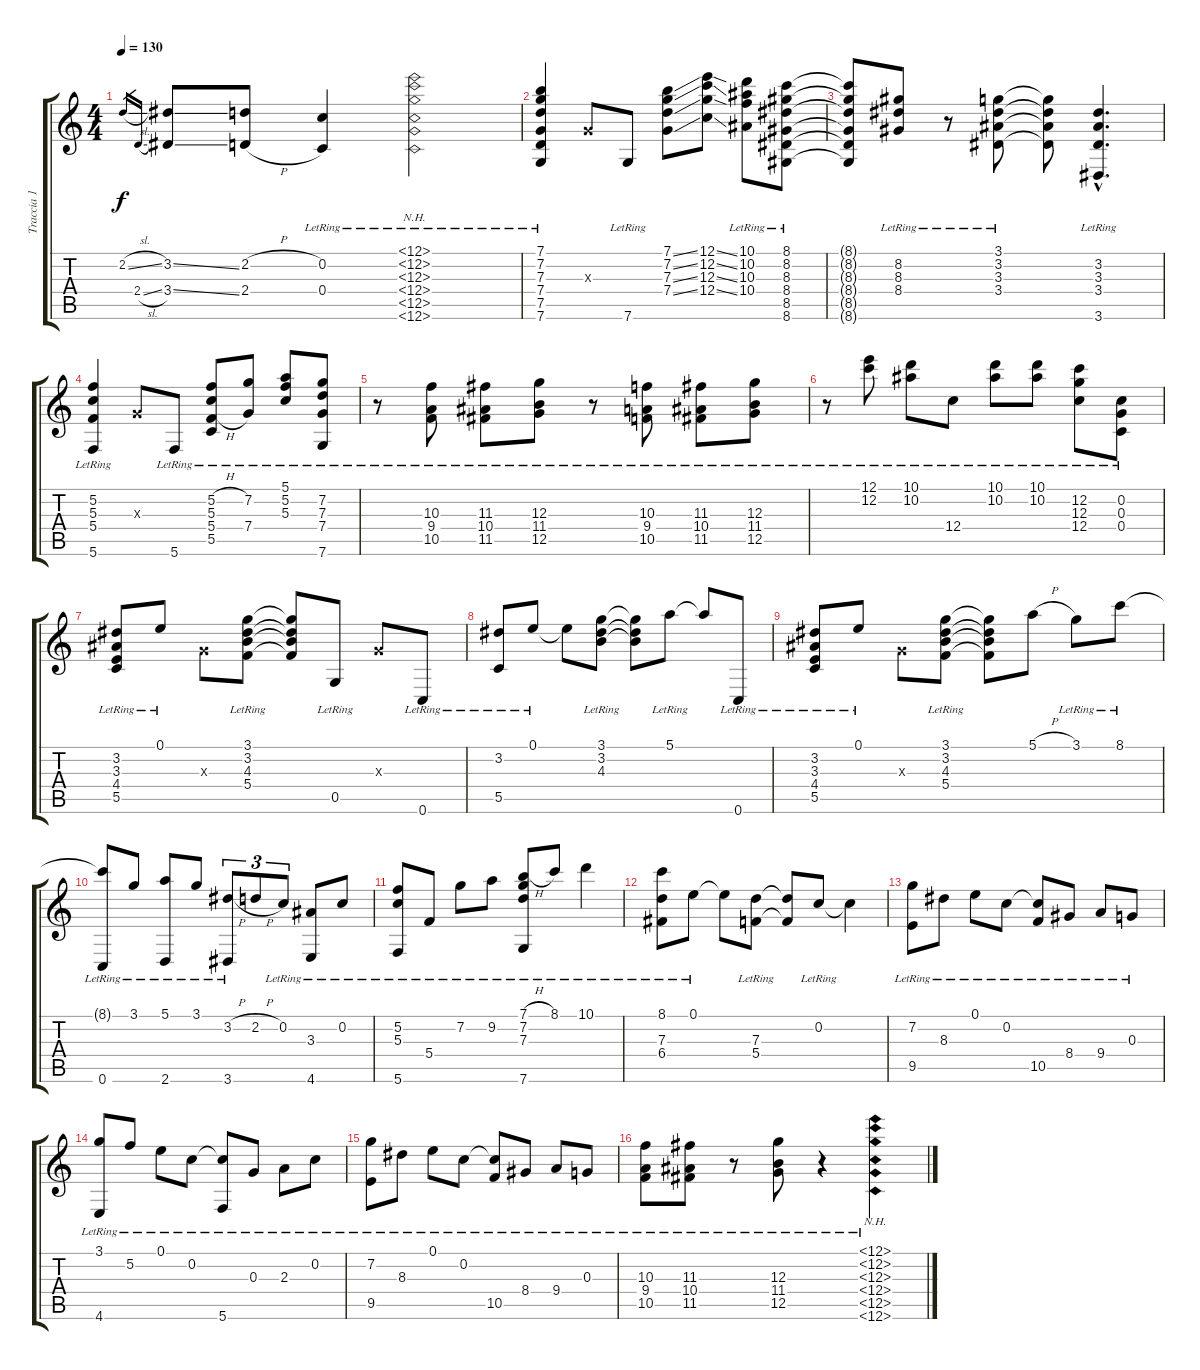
\track ("Traccia 1" "Traccia 1") {instrument acousticguitarnylon}
\staff {score tabs}
\tuning (E4 C4 G3 C3 G2 C2) {hide}
\ts (4 4)
\tempo 130
\clef g2
\ks c
2.2{sl}.16{gr dy f} 2.4{sl}.16{gr} (3.2{ss} 3.4{ss}).8 (2.2{h} 2.4{h}).8 (0.2{lr} 0.4{lr}).4 (12.1{nh lr} 12.2{nh lr} 12.3{nh lr} 12.4{nh lr} 12.5{nh lr} 12.6{nh lr}).2 |
(7.1{lr} 7.2{lr} 7.3{lr} 7.4{lr} 7.5{lr} 7.6{lr}).4 0.3{x}.8 7.6{lr}.8 (7.1{ss} 7.2{ss} 7.3{ss} 7.4{ss}).8 (12.1{ss} 12.2{ss} 12.3{ss} 12.4{ss}).8 (10.1{lr} 10.2{lr} 10.3{lr} 10.4{lr}).8 (8.1{lr} 8.2{lr} 8.3{lr} 8.4{lr} 8.5{lr} 8.6{lr}).8 |
(8.1{t} 8.2{t} 8.3{t} 8.4{t} 8.5{t} 8.6{t}).8 (8.2{lr} 8.3{lr} 8.4{lr}).8 r.8 (3.1{lr} 3.2{lr} 3.3{lr} 3.4{lr}).8 (3.1{t} 3.2{t} 3.3{t} 3.4{t}).8 (3.2{hac lr} 3.3{hac lr} 3.4{hac lr} 3.6{hac lr}).4{d} |
(5.2{lr} 5.3{lr} 5.4{lr} 5.6{lr}).4 0.3{x}.8 5.6{lr}.8 (5.2{h} 5.3{lr} 5.4{h} 5.5{lr}).8 (7.2{lr} 7.4{lr}).8 (5.1{lr} 5.2{lr} 5.3{lr}).8 (7.2{lr} 7.3{lr} 7.4{lr} 7.6{lr}).8 |
r.8 (10.3{lr} 9.4{lr} 10.5{lr}).8 (11.3{lr} 10.4{lr} 11.5{lr}).8 (12.3{lr} 11.4{lr} 12.5{lr}).8 r.8 (10.3{lr} 9.4{lr} 10.5{lr}).8 (11.3{lr} 10.4{lr} 11.5{lr}).8 (12.3{lr} 11.4{lr} 12.5{lr}).8 |
r.8 (12.1{lr} 12.2{lr}).8 (10.1{lr} 10.2{lr}).8 12.4{lr}.8 (10.1{lr} 10.2{lr}).8 (10.1{lr} 10.2{lr}).8 (12.2{lr} 12.3{lr} 12.4{lr}).8 (0.2{lr} 0.3{lr} 0.4{lr}).8 |
(3.2{lr} 3.3{lr} 4.4{lr} 5.5{lr}).8 0.1{lr}.8 0.3{x}.8 (3.1{lr} 3.2{lr} 4.3{lr} 5.4{lr}).8 (3.1{t} 3.2{t} 4.3{t} 5.4{t}).8 0.5{lr}.8 0.3{x}.8 0.6{lr}.8 |
(3.2{lr} 5.5{lr}).8 0.1{lr}.8 0.1{t}.8 (3.1{lr} 3.2{lr} 4.3{lr}).8 (3.1{t} 3.2{t} 4.3{t}).8 5.1{lr}.8 5.1{t}.8 0.6{lr}.8 |
(3.2{lr} 3.3{lr} 4.4{lr} 5.5{lr}).8 0.1{lr}.8 0.3{x}.8 (3.1{lr} 3.2{lr} 4.3{lr} 5.4{lr}).8 (3.1{t} 3.2{t} 4.3{t} 5.4{t}).8 5.1{h}.8 3.1{lr}.8 8.1{lr}.8 |
(8.1{t} 0.6{lr}).8 3.1{lr}.8 (5.1{lr} 2.6{lr}).8 3.1{lr}.8 (3.2{h} 3.6{lr}).8{tu (3 2)} 2.2{h}.8{tu (3 2)} 0.2{lr}.8{tu (3 2)} (3.3{lr} 4.6{lr}).8 0.2{lr}.8 |
(5.2{lr} 5.3{lr} 5.6{lr}).8 5.4{lr}.8 7.2{lr}.8 9.2{lr}.8 (7.1{h} 7.2{lr} 7.3{lr} 7.6{lr}).8 8.1{lr}.8 10.1{lr}.4 |
(8.1{lr} 7.3{lr} 6.4{lr}).8 0.1{lr}.8 0.1{t}.8 (7.3{lr} 5.4{lr}).8 (7.3{t} 5.4{t}).8 0.2{lr}.8 0.2{t}.4 |
(7.2{lr} 9.5{lr}).8 8.3{lr}.8 0.1{lr}.8 0.2{lr}.8 (0.2{t} 10.5{lr}).8 8.4{lr}.8 9.4{lr}.8 0.3{lr}.8 |
(3.1{lr} 4.6{lr}).8 5.2{lr}.8 0.1{lr}.8 0.2{lr}.8 (0.2{t} 5.6{lr}).8 0.3{lr}.8 2.3{lr}.8 0.2{lr}.8 |
(7.2{lr} 9.5{lr}).8 8.3{lr}.8 0.1{lr}.8 0.2{lr}.8 (0.2{t} 10.5{lr}).8 8.4{lr}.8 9.4{lr}.8 0.3{lr}.8 |
(10.3{lr} 9.4{lr} 10.5{lr}).8 (11.3{lr} 10.4{lr} 11.5{lr}).8 r.8 (12.3{lr} 11.4{lr} 12.5{lr}).8 r.4 (12.1{nh lr} 12.2{nh lr} 12.3{nh lr} 12.4{nh lr} 12.5{nh lr} 12.6{nh lr}).4
